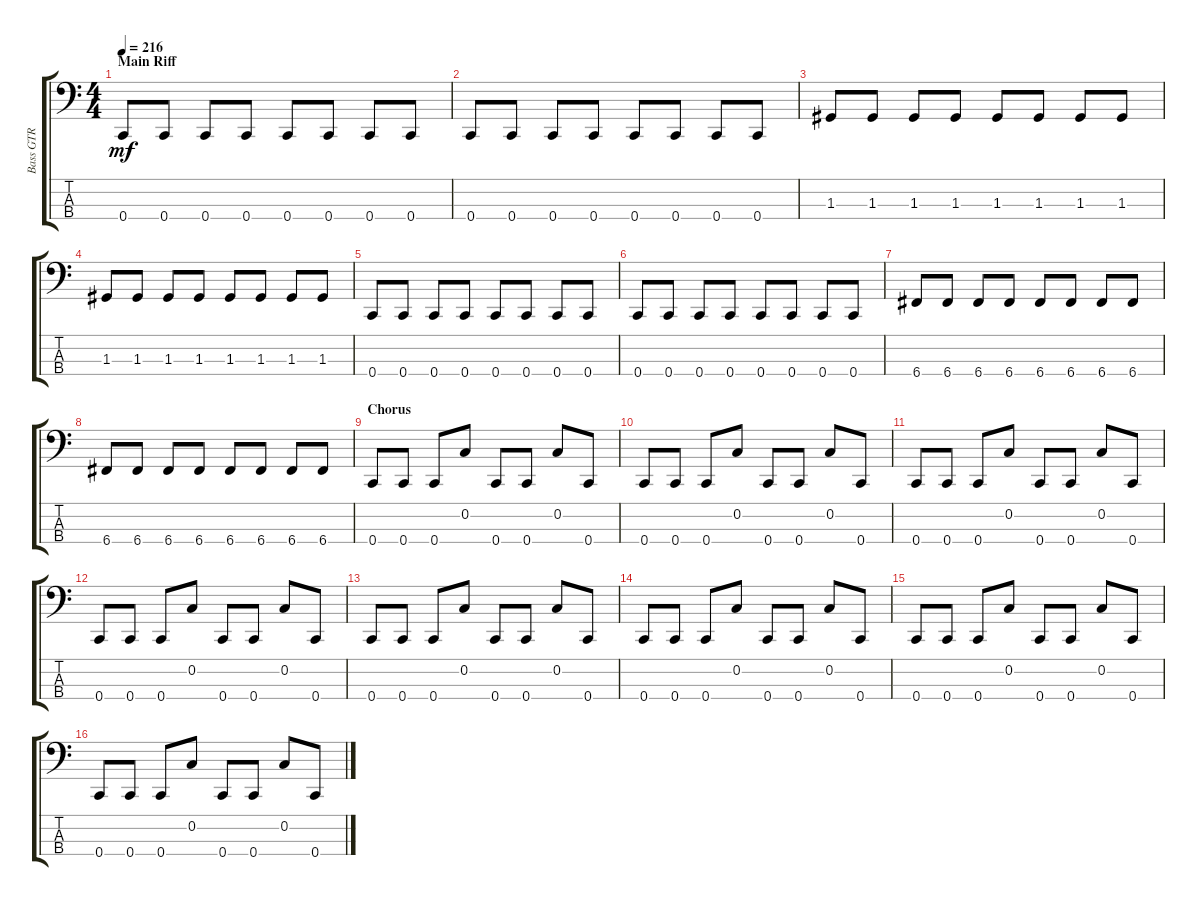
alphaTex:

\track ("Bass GTR" "Bass GTR") {instrument electricbassfinger}
\staff {score tabs}
\tuning (F2 C2 G1 C1) {hide}
\ts (4 4)
\section ("" "Main Riff")
\tempo 216
\clef f4
\ks aminor
0.4.8{dy mf} 0.4.8 0.4.8 0.4.8 0.4.8 0.4.8 0.4.8 0.4.8 |
0.4.8 0.4.8 0.4.8 0.4.8 0.4.8 0.4.8 0.4.8 0.4.8 |
1.3.8 1.3.8 1.3.8 1.3.8 1.3.8 1.3.8 1.3.8 1.3.8 |
1.3.8 1.3.8 1.3.8 1.3.8 1.3.8 1.3.8 1.3.8 1.3.8 |
0.4.8 0.4.8 0.4.8 0.4.8 0.4.8 0.4.8 0.4.8 0.4.8 |
0.4.8 0.4.8 0.4.8 0.4.8 0.4.8 0.4.8 0.4.8 0.4.8 |
6.4.8 6.4.8 6.4.8 6.4.8 6.4.8 6.4.8 6.4.8 6.4.8 |
6.4.8 6.4.8 6.4.8 6.4.8 6.4.8 6.4.8 6.4.8 6.4.8 |
\section ("" "Chorus")
0.4.8 0.4.8 0.4.8 0.2.8 0.4.8 0.4.8 0.2.8 0.4.8 |
0.4.8 0.4.8 0.4.8 0.2.8 0.4.8 0.4.8 0.2.8 0.4.8 |
0.4.8 0.4.8 0.4.8 0.2.8 0.4.8 0.4.8 0.2.8 0.4.8 |
0.4.8 0.4.8 0.4.8 0.2.8 0.4.8 0.4.8 0.2.8 0.4.8 |
0.4.8 0.4.8 0.4.8 0.2.8 0.4.8 0.4.8 0.2.8 0.4.8 |
0.4.8 0.4.8 0.4.8 0.2.8 0.4.8 0.4.8 0.2.8 0.4.8 |
0.4.8 0.4.8 0.4.8 0.2.8 0.4.8 0.4.8 0.2.8 0.4.8 |
0.4.8 0.4.8 0.4.8 0.2.8 0.4.8 0.4.8 0.2.8 0.4.8
